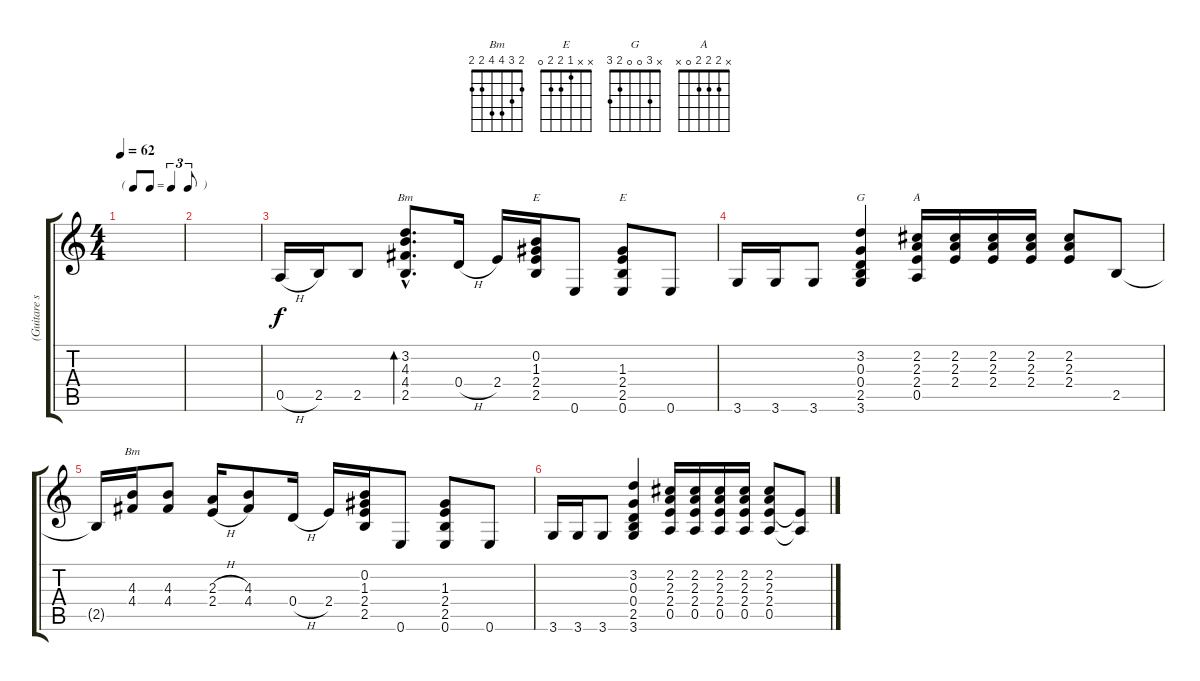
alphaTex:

\track ("(Guitare simplifiée)Ez guitar" "(Guitare s") {instrument electricguitarjazz}
\staff {score tabs}
\tuning (E4 B3 G3 D3 A2 E2) {hide}
\chord ("Bm" x 3 4 4 2 x)
\chord ("E" x 0 1 2 2 x)
\chord ("E" x x 1 2 2 0)
\chord ("G" x 3 0 0 2 3)
\chord ("A" x 2 2 2 0 x)
\chord ("Bm" 2 3 4 4 2 2)
\ts (4 4)
\tf triplet8th
\tempo 62
\clef g2
\ks c
|
|
0.5{h}.16 2.5.16 2.5.8 (3.2{hac} 4.3{hac} 4.4{hac} 2.5{hac}).8{d bd 240 ch "Bm"} 0.4{h}.16 2.4.16 (0.2 1.3 2.4 2.5).16{ch "E"} 0.6.8 (1.3 2.4 2.5 0.6).8{ch "E"} 0.6.8 |
3.6.16 3.6.16 3.6.8 (3.2 0.3 0.4 2.5 3.6).4{ch "G"} (2.2 2.3 2.4 0.5).16{ch "A"} (2.2 2.3 2.4).16 (2.2 2.3 2.4).16 (2.2 2.3 2.4).16 (2.2 2.3 2.4).8 2.5.8 |
2.5{t}.16 (4.3 4.4).16{ch "Bm"} (4.3 4.4).8 (2.3{h} 2.4{h}).16 (4.3 4.4).8 0.4{h}.16 2.4.16 (0.2 1.3 2.4 2.5).16 0.6.8 (1.3 2.4 2.5 0.6).8 0.6.8 |
3.6.16 3.6.16 3.6.8 (3.2 0.3 0.4 2.5 3.6).4 (2.2 2.3 2.4 0.5).16 (2.2 2.3 2.4 0.5).16 (2.2 2.3 2.4 0.5).16 (2.2 2.3 2.4 0.5).16 (2.2 2.3 2.4 0.5).8 (2.4{t} 0.5{t}).8
